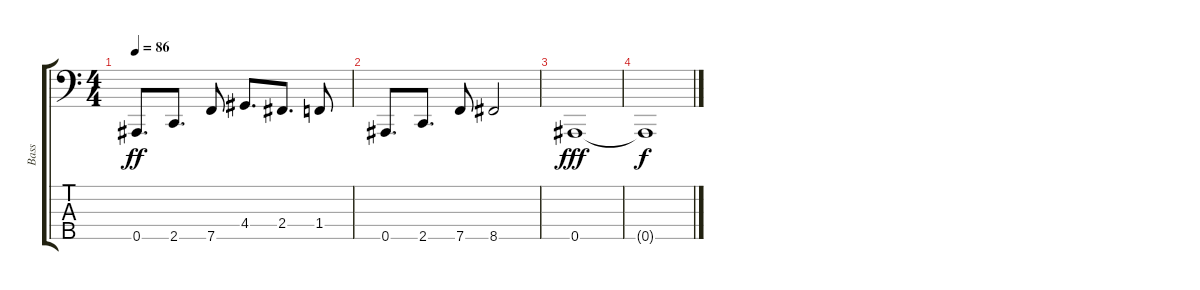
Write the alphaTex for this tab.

\track ("Bass" "Bass") {instrument electricbasspick}
\staff {score tabs}
\tuning (G2 D2 A1 E1 Bb0) {hide}
\ts (4 4)
\tempo 86
\clef f4
\ks c
0.5.8{d dy ff} 2.5.8{d} 7.5.8 4.4.8{d} 2.4.8{d} 1.4.8 |
0.5.8{d} 2.5.8{d} 7.5.8 8.5.2 |
0.5.1{dy fff} |
0.5{t}.1{dy f}
